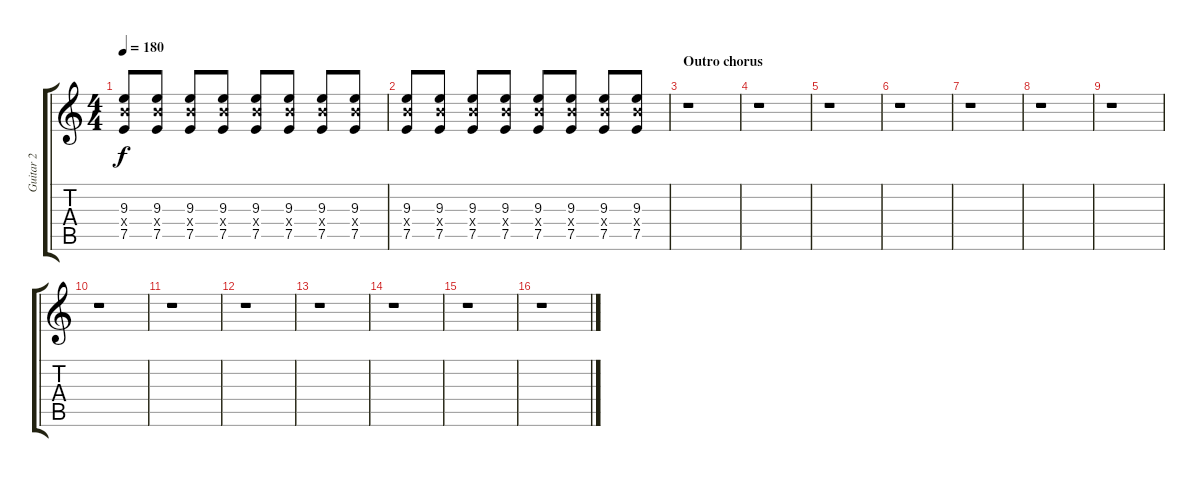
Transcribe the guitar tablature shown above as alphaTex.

\track ("Guitar 2" "Guitar 2") {instrument distortionguitar}
\staff {score tabs}
\tuning (E4 B3 G3 D3 A2 E2) {hide}
\ts (4 4)
\tempo 180
\clef g2
\ks c
(9.3 9.4{x} 7.5).8{dy f} (9.3 9.4{x} 7.5).8 (9.3 9.4{x} 7.5).8 (9.3 9.4{x} 7.5).8 (9.3 9.4{x} 7.5).8 (9.3 9.4{x} 7.5).8 (9.3 9.4{x} 7.5).8 (9.3 9.4{x} 7.5).8 |
(9.3 9.4{x} 7.5).8 (9.3 9.4{x} 7.5).8 (9.3 9.4{x} 7.5).8 (9.3 9.4{x} 7.5).8 (9.3 9.4{x} 7.5).8 (9.3 9.4{x} 7.5).8 (9.3 9.4{x} 7.5).8 (9.3 9.4{x} 7.5).8 |
\section ("" "Outro chorus")
r.1 |
r.1 |
r.1 |
r.1 |
r.1 |
r.1 |
r.1 |
r.1 |
r.1 |
r.1 |
r.1 |
r.1 |
r.1 |
r.1
